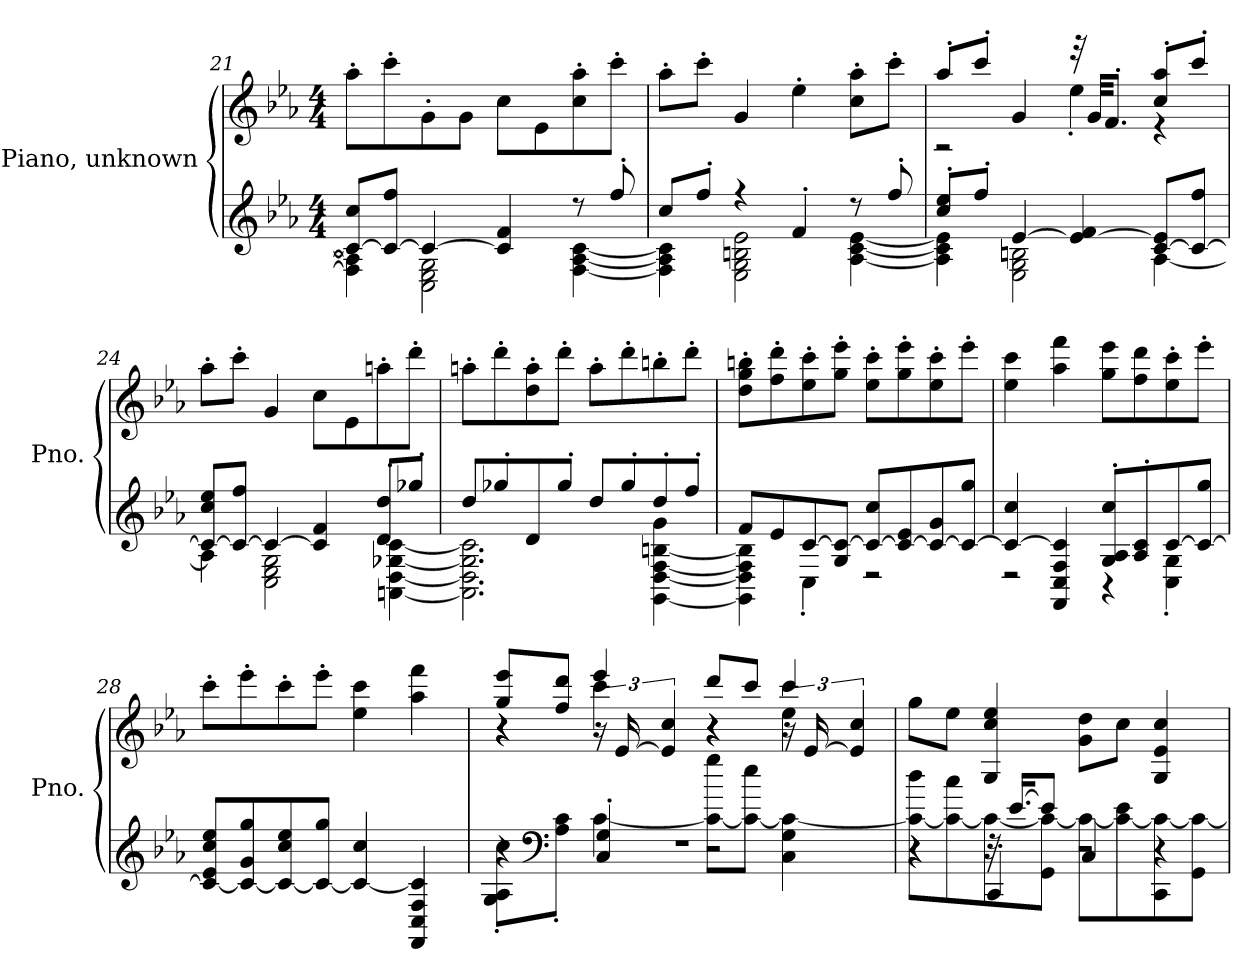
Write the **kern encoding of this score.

**kern	**kern
*part1	*part1
*staff2	*staff1
*I"Piano, unknown	*
*I'Pno.	*
*clefG2	*clefG2
*k[b-e-a-]	*k[b-e-a-]
*M4/4	*M4/4
=21	=21
*^	*
8c/_ 8cc/L	4F\] 4A-\]	8aa-'\L
8c/_ 8ff/J	.	8ccc'\
4c/_	2C\ 2E-\ 2G\	8g'\
.	.	8g\J
4c/] 4f/	.	8cc\L
.	.	8e-\
8r	[4F\ [4A-\ [4c\	8cc\' 8aa-\'
8ff'/	.	8ccc'\J
!!LO:LB:g=z
=22	=22	=22
8cc/L	4F\] 4A-\] 4c\]	8aa-'\L
8ff'/J	.	8ccc'\J
4r	2E-\ 2G\ 2Bn\ 2e-\	4g/
4f'/	.	4ee-'\
8r	[4A-\ [4c\ [4e-\	8cc\' 8aa-\'L
8ff'/	.	8ccc'\J
=23	=23	=23
*	*	*^
8cc/' 8ee-/'L	4A-\] 4c\] 4e-\]	8aa-'/L	2r
8ff'/J	.	8ccc'/J	.
[4e-/	2E-\ 2G\ 2Bn\	4g/	.
4e-/_ 4f/	.	32r	4ee-'\
.	.	32g/KKL	.
.	.	8.f'/J	.
[8c/ 8e-/]L	[4A-\	8cc/' 8aa-/'L	4r
8c/_ 8ff/J	.	8ccc'/J	.
*	*	*v	*v
=24	=24	=24
8c/_ 8cc/ 8ee-/L	4A-\]	8aa-'\L
8c/_ 8ff/J	.	8ccc'\J
4c/_	2C\ 2E-\ 2G\	4g/
4c/] 4f/	.	8cc\L
.	.	8e-\
8d/' 8dd/'L	[4AAn\ [4D\ [4G-X\ [4c\	8aan'\
8gg-X'/J	.	8ddd'\J
!!LO:LB:g=z
=25	=25	=25
8dd/L	2.AA\] 2.D\] 2.G-\] 2.c\]	8aan'\L
8gg-X'/	.	8ddd'\
8d/	.	8dd\' 8aa\'
8gg-'/J	.	8ddd'\J
8dd/L	.	8aa'\L
8gg-'/	.	8ddd'\
8dd'/	[4GG\ [4D\ [4F\ [4Bn\ 4g\	8bbn'\
8ff'/J	.	8ddd'\J
=26	=26	=26
8f/L	4GG\] 4D\] 4F\] 4B\]	8dd\' 8gg\' 8bbn\'L
8e-/	.	8ff\' 8ddd\'
[8c/	4C'\	8ee-\' 8ccc\'
8G/ 8c/_J	.	8gg\' 8eee-\'J
8c/_ 8cc/L	2r	8ee-\' 8ccc\'L
8c/_ 8e-/	.	8gg\' 8eee-\'
8c/_ 8g/	.	8ee-\' 8ccc\'
8c/_ 8gg/J	.	8eee-'\J
=27	=27	=27
4c/_ 4cc/	2r	4ee-\ 4ccc\
4FF/ 4C/ 4F/ 4c/]	.	4aa-\ 4fff\
8G/' 8A-/' 8cc/'L	4r	8gg\ 8eee-\L
8A-/' 8c/'	.	8ff\ 8ddd\
[8c/	4C\' 4G\'	8ee-\' 8ccc\'
8c/_ 8gg/J	.	8eee-'\J
*v	*v	*
!!LO:LB:g=z
=28	=28
8c/_ 8e-/ 8cc/ 8ee-/L	8ccc'\L
8c/_ 8g/ 8gg/	8eee-'\
8c/_ 8cc/ 8ee-/	8ccc'\
8c/_ 8gg/J	8eee-'\J
4c/_ 4cc/	4ee-\ 4ccc\
4FF/ 4C/ 4F/ 4c/]	4aa-\ 4fff\
=29	=29
*^	*^
*	*^	*	*^
1r	8G\' 8A-\' 8cc\'L	4r	4r	4r	8gg/ 8eee-/L
*clefF4	*	*	*	*	*
.	8A-\' 8c\'J	.	.	.	8ff/ 8ddd/J
.	[4c\	4C/' 4G/'	4eee-/	4ccc\	24r
.	.	.	.	.	[24e-/
.	.	.	.	.	6e-/] 6cc/
.	8c\_ 8gg\L	2r	4r	4r	8ddd/L
.	8c\_ 8ee-\J	.	.	.	8ccc/J
.	4C\ 4G\ 4c\_	.	4ccc/	4ee-\	24r
.	.	.	.	.	[24e-/
.	.	.	.	.	6e-/] 6cc/
*	*	*	*v	*v	*v
=30	=30	=30	=30
4r	8c\_ 8dd\L	4r	8gg\L
.	8c\_ 8cc\	.	8ee-\J
32r	8c\_	4CC'/	4G/ 4cc/ 4ee-/
[16.e-/KL	.	.	.
8e-/J]	8GG\ 8c\_J	.	.
2r	8c\L_	4C/	8g\ 8dd\L
.	8c\_ 8e-\	.	8cc\J
.	8CC\ 8c\_	4r	4G/ 4e-/ 4cc/
.	8GG\ 8c\_J	.	.
*v	*v	*v	*
=	=
*-	*-
